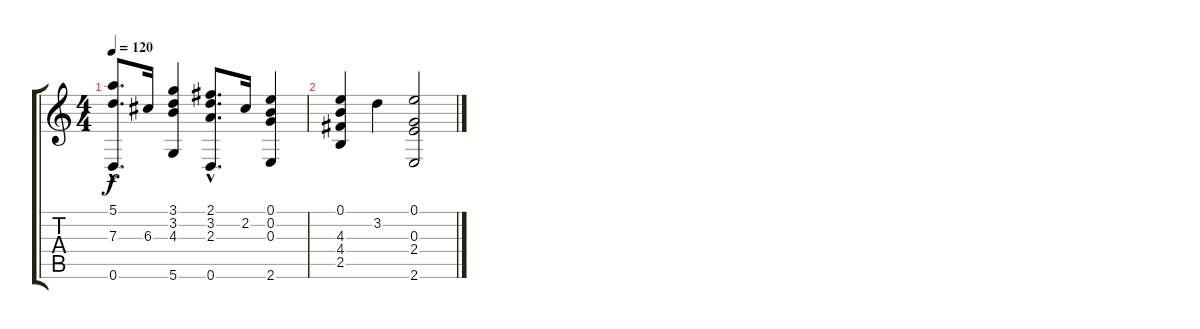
\track "" {instrument acousticguitarnylon}
\staff {score tabs}
\tuning (E4 B3 G3 D3 A2 D2) {hide}
\ts (4 4)
\tempo 120
\clef g2
\ks c
(5.1{hac} 7.3{hac} 0.6{hac}).8{d dy f} 6.3.16 (3.1 3.2 4.3 5.6).4 (2.1{hac} 3.2{hac} 2.3{hac} 0.6{hac}).8{d} 2.2.16 (0.1 0.2 0.3 2.6).4 |
(0.1 4.3 4.4 2.5).4 3.2.4 (0.1 0.3 2.4 2.6).2
